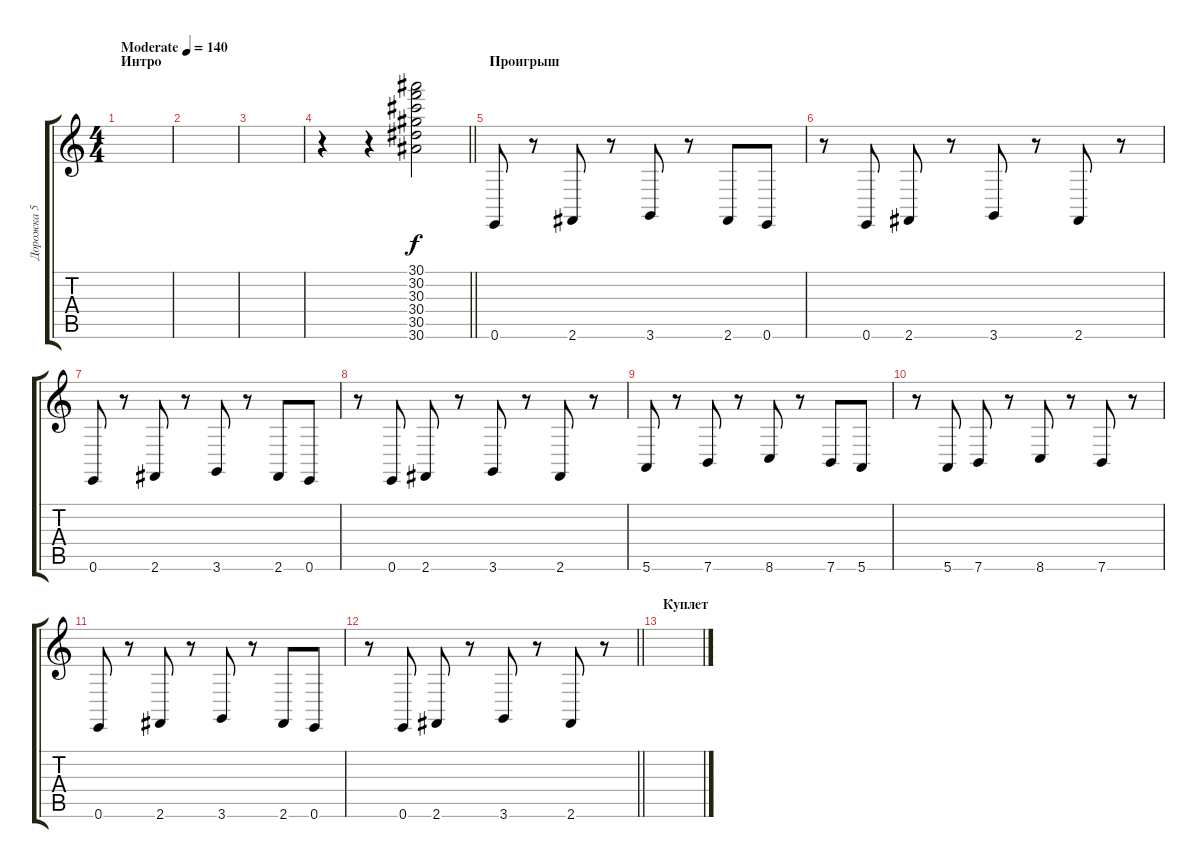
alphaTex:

\track ("Дорожка 5" "Дорожка 5") {instrument marimba}
\staff {score tabs}
\tuning (E4 B3 G3 D3 A2 E2) {hide}
\ts (4 4)
\section ("" "Интро")
\tempo (140 "Moderate")
\clef g2
\ks c
|
|
|
\barLineRight lightlight
r.4 r.4 (30.1 30.2 30.3 30.4 30.5 30.6).2{instrument seashore} |
\section ("" "Проигрыш")
0.6.8{instrument musicbox} r.8 2.6.8 r.8 3.6.8 r.8 2.6.8 0.6.8 |
r.8 0.6.8 2.6.8 r.8 3.6.8 r.8 2.6.8 r.8 |
0.6.8 r.8 2.6.8 r.8 3.6.8 r.8 2.6.8 0.6.8 |
r.8 0.6.8 2.6.8 r.8 3.6.8 r.8 2.6.8 r.8 |
5.6.8 r.8 7.6.8 r.8 8.6.8 r.8 7.6.8 5.6.8 |
r.8 5.6.8 7.6.8 r.8 8.6.8 r.8 7.6.8 r.8 |
0.6.8 r.8 2.6.8 r.8 3.6.8 r.8 2.6.8 0.6.8 |
\barLineRight lightlight
r.8 0.6.8 2.6.8 r.8 3.6.8 r.8 2.6.8 r.8 |
\section ("" "Куплет")
